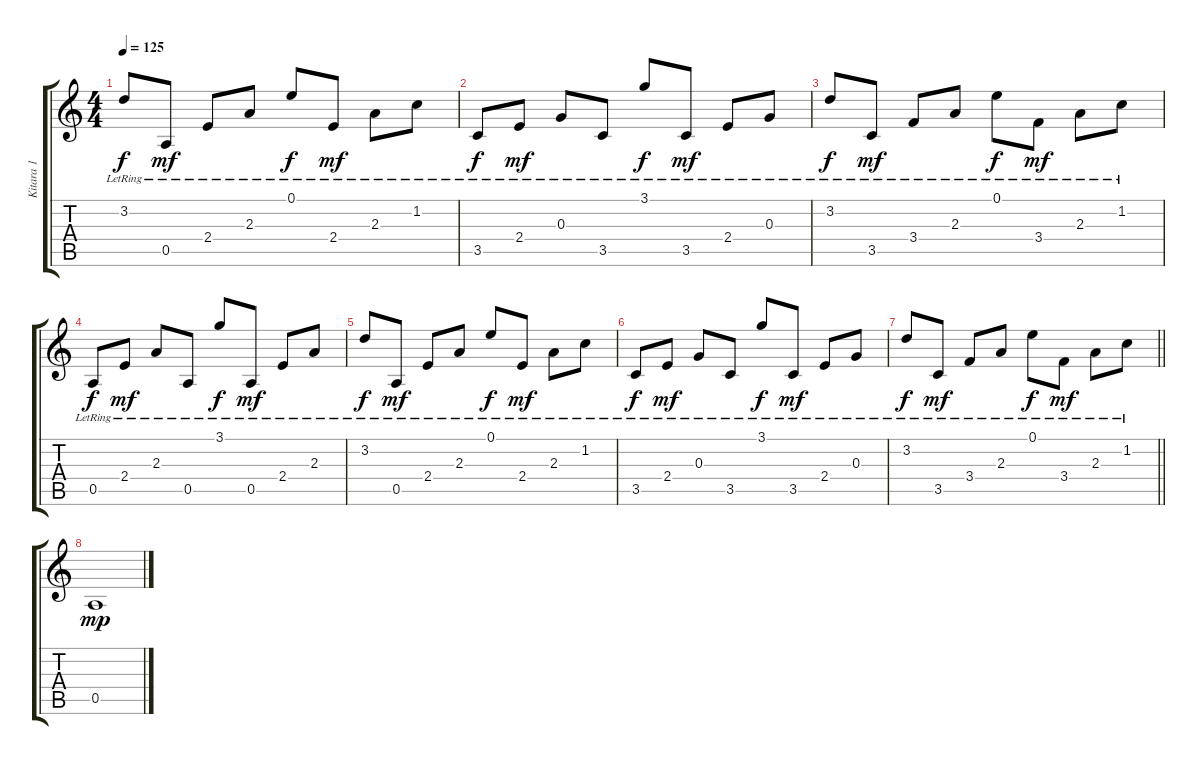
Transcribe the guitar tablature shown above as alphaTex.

\track ("Kitara 1" "Kitara 1") {instrument distortionguitar}
\staff {score tabs}
\tuning (E4 B3 G3 D3 A2 E2) {hide}
\ts (4 4)
\tempo 125
\clef g2
\ks c
3.2{lr}.8{dy f} 0.5{lr}.8{dy mf} 2.4{lr}.8 2.3{lr}.8 0.1{lr}.8{dy f} 2.4{lr}.8{dy mf} 2.3{lr}.8 1.2{lr}.8 |
3.5{lr}.8{dy f} 2.4{lr}.8{dy mf} 0.3{lr}.8 3.5{lr}.8 3.1{lr}.8{dy f} 3.5{lr}.8{dy mf} 2.4{lr}.8 0.3{lr}.8 |
3.2{lr}.8{dy f} 3.5{lr}.8{dy mf} 3.4{lr}.8 2.3{lr}.8 0.1{lr}.8{dy f} 3.4{lr}.8{dy mf} 2.3{lr}.8 1.2{lr}.8 |
0.5{lr}.8{dy f} 2.4{lr}.8{dy mf} 2.3{lr}.8 0.5{lr}.8 3.1{lr}.8{dy f} 0.5{lr}.8{dy mf} 2.4{lr}.8 2.3{lr}.8 |
3.2{lr}.8{dy f} 0.5{lr}.8{dy mf} 2.4{lr}.8 2.3{lr}.8 0.1{lr}.8{dy f} 2.4{lr}.8{dy mf} 2.3{lr}.8 1.2{lr}.8 |
3.5{lr}.8{dy f} 2.4{lr}.8{dy mf} 0.3{lr}.8 3.5{lr}.8 3.1{lr}.8{dy f} 3.5{lr}.8{dy mf} 2.4{lr}.8 0.3{lr}.8 |
\barLineRight lightlight
3.2{lr}.8{dy f} 3.5{lr}.8{dy mf} 3.4{lr}.8 2.3{lr}.8 0.1{lr}.8{dy f} 3.4{lr}.8{dy mf} 2.3{lr}.8 1.2{lr}.8 |
\section ("" "")
0.5.1{dy mp}
